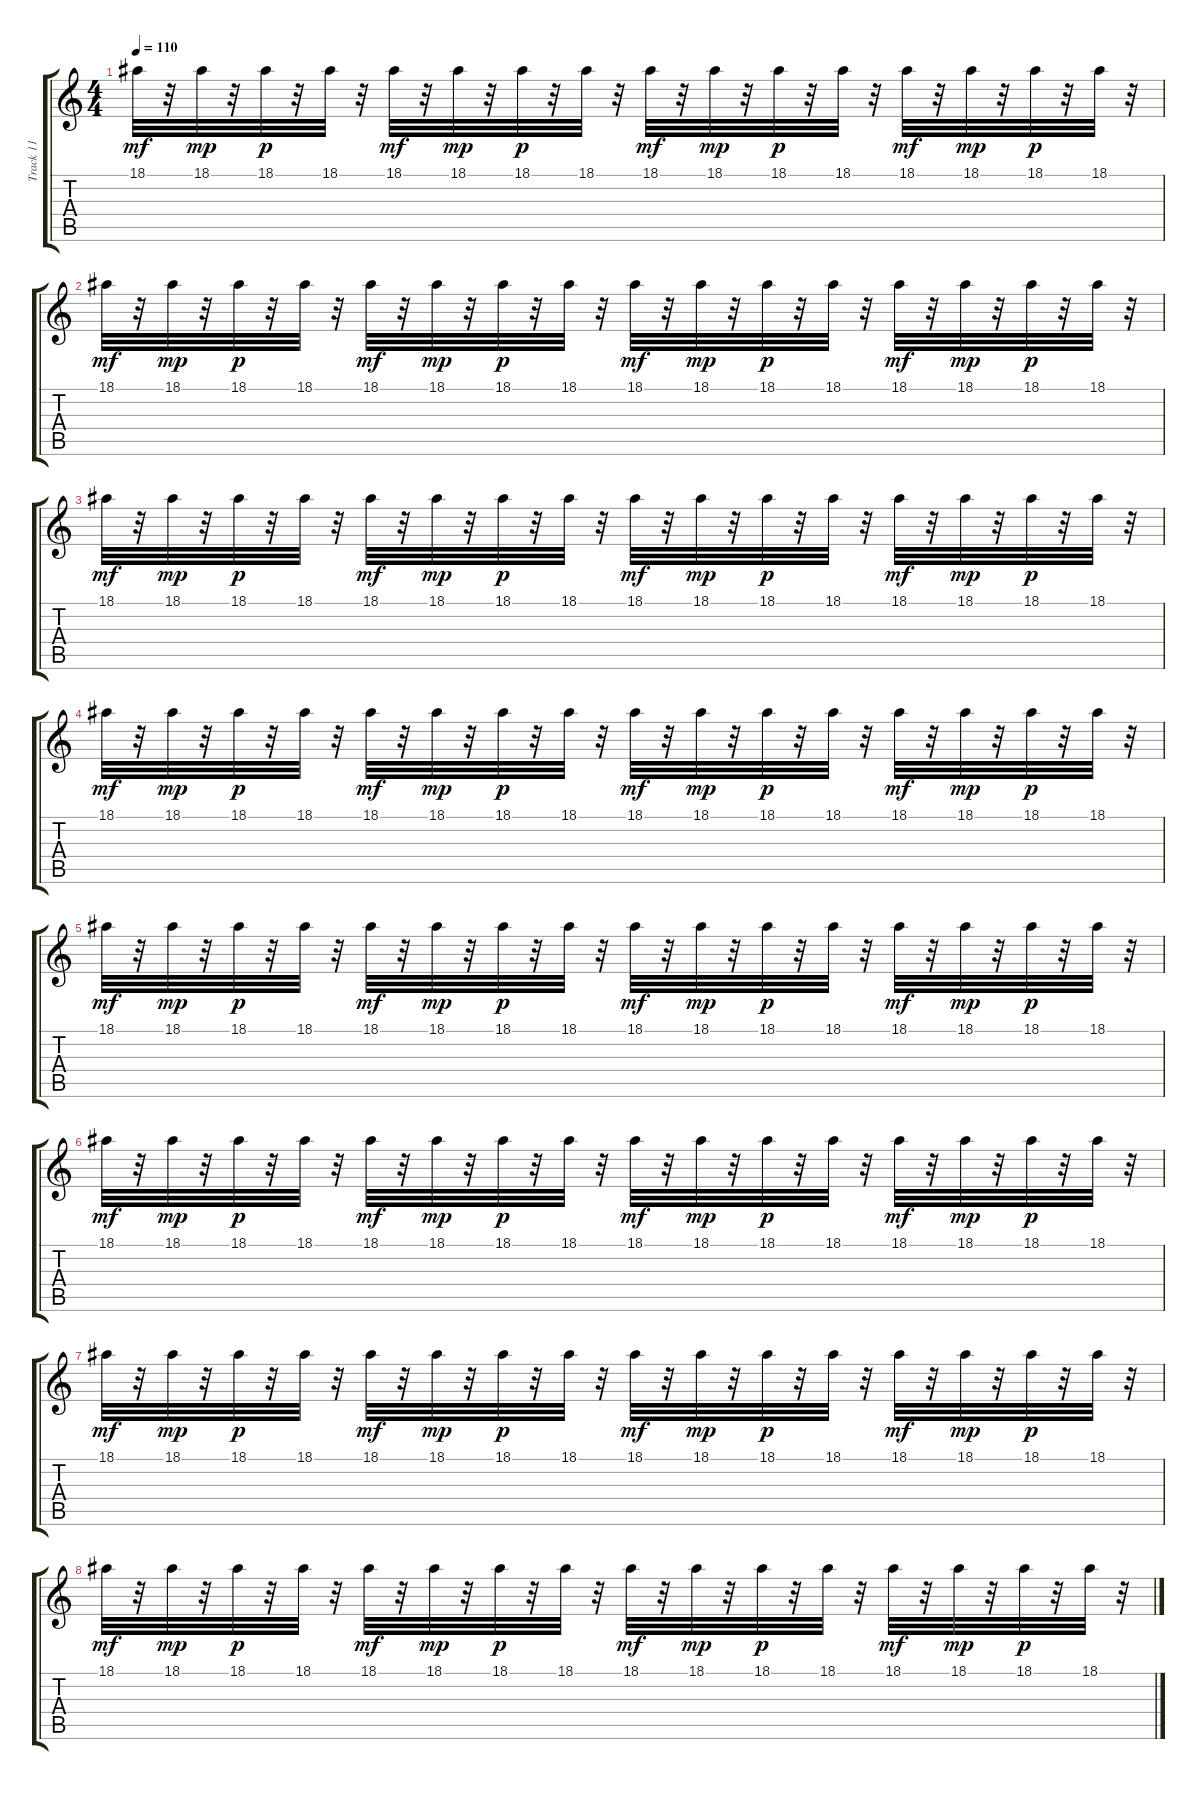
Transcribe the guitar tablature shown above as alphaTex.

\track ("Track 11" "Track 11") {instrument acousticgrandpiano}
\staff {score tabs}
\tuning (E4 B3 G3 D3 A2 E2) {hide}
\ts (4 4)
\tempo 110
\clef g2
\ks c
18.1.32{dy mf} r.32 18.1.32{dy mp} r.32 18.1.32{dy p} r.32 18.1.32 r.32 18.1.32{dy mf} r.32 18.1.32{dy mp} r.32 18.1.32{dy p} r.32 18.1.32 r.32 18.1.32{dy mf} r.32 18.1.32{dy mp} r.32 18.1.32{dy p} r.32 18.1.32 r.32 18.1.32{dy mf} r.32 18.1.32{dy mp} r.32 18.1.32{dy p} r.32 18.1.32 r.32 |
18.1.32{dy mf} r.32 18.1.32{dy mp} r.32 18.1.32{dy p} r.32 18.1.32 r.32 18.1.32{dy mf} r.32 18.1.32{dy mp} r.32 18.1.32{dy p} r.32 18.1.32 r.32 18.1.32{dy mf} r.32 18.1.32{dy mp} r.32 18.1.32{dy p} r.32 18.1.32 r.32 18.1.32{dy mf} r.32 18.1.32{dy mp} r.32 18.1.32{dy p} r.32 18.1.32 r.32 |
18.1.32{dy mf} r.32 18.1.32{dy mp} r.32 18.1.32{dy p} r.32 18.1.32 r.32 18.1.32{dy mf} r.32 18.1.32{dy mp} r.32 18.1.32{dy p} r.32 18.1.32 r.32 18.1.32{dy mf} r.32 18.1.32{dy mp} r.32 18.1.32{dy p} r.32 18.1.32 r.32 18.1.32{dy mf} r.32 18.1.32{dy mp} r.32 18.1.32{dy p} r.32 18.1.32 r.32 |
18.1.32{dy mf} r.32 18.1.32{dy mp} r.32 18.1.32{dy p} r.32 18.1.32 r.32 18.1.32{dy mf} r.32 18.1.32{dy mp} r.32 18.1.32{dy p} r.32 18.1.32 r.32 18.1.32{dy mf} r.32 18.1.32{dy mp} r.32 18.1.32{dy p} r.32 18.1.32 r.32 18.1.32{dy mf} r.32 18.1.32{dy mp} r.32 18.1.32{dy p} r.32 18.1.32 r.32 |
18.1.32{dy mf} r.32 18.1.32{dy mp} r.32 18.1.32{dy p} r.32 18.1.32 r.32 18.1.32{dy mf} r.32 18.1.32{dy mp} r.32 18.1.32{dy p} r.32 18.1.32 r.32 18.1.32{dy mf} r.32 18.1.32{dy mp} r.32 18.1.32{dy p} r.32 18.1.32 r.32 18.1.32{dy mf} r.32 18.1.32{dy mp} r.32 18.1.32{dy p} r.32 18.1.32 r.32 |
18.1.32{dy mf} r.32 18.1.32{dy mp} r.32 18.1.32{dy p} r.32 18.1.32 r.32 18.1.32{dy mf} r.32 18.1.32{dy mp} r.32 18.1.32{dy p} r.32 18.1.32 r.32 18.1.32{dy mf} r.32 18.1.32{dy mp} r.32 18.1.32{dy p} r.32 18.1.32 r.32 18.1.32{dy mf} r.32 18.1.32{dy mp} r.32 18.1.32{dy p} r.32 18.1.32 r.32 |
18.1.32{dy mf} r.32 18.1.32{dy mp} r.32 18.1.32{dy p} r.32 18.1.32 r.32 18.1.32{dy mf} r.32 18.1.32{dy mp} r.32 18.1.32{dy p} r.32 18.1.32 r.32 18.1.32{dy mf} r.32 18.1.32{dy mp} r.32 18.1.32{dy p} r.32 18.1.32 r.32 18.1.32{dy mf} r.32 18.1.32{dy mp} r.32 18.1.32{dy p} r.32 18.1.32 r.32 |
18.1.32{dy mf} r.32 18.1.32{dy mp} r.32 18.1.32{dy p} r.32 18.1.32 r.32 18.1.32{dy mf} r.32 18.1.32{dy mp} r.32 18.1.32{dy p} r.32 18.1.32 r.32 18.1.32{dy mf} r.32 18.1.32{dy mp} r.32 18.1.32{dy p} r.32 18.1.32 r.32 18.1.32{dy mf} r.32 18.1.32{dy mp} r.32 18.1.32{dy p} r.32 18.1.32 r.32
